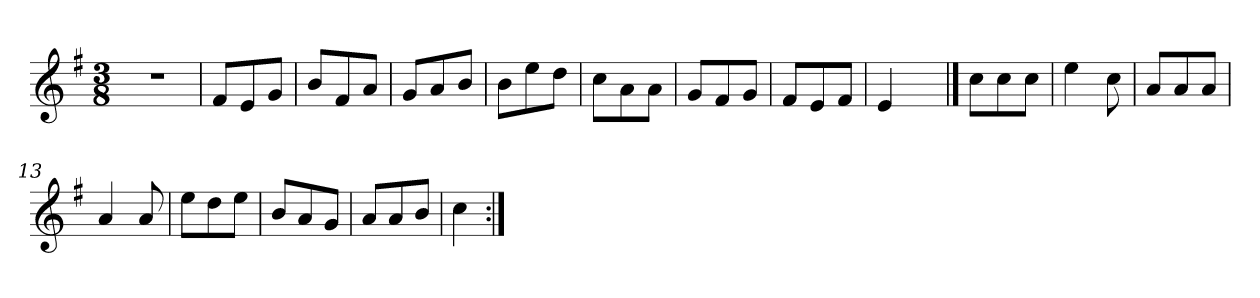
**kern
*part1
*staff1
*clefG2
*k[f#]
*G:
*M3/8
*MM120
=1
4.r
=2
8f#/L
8e/
8g/J
=3
8b/L
8f#/
8a/J
=4
8g/L
8a/
8b/J
=5
8b\L
8ee\
8dd\J
=6
8cc\L
8a\
8a\J
=7
8g/L
8f#/
8g/J
=8
8f#/L
8e/
8f#/J
=9
4e
8ryy
==10
8cc\L
8cc\
8cc\J
=11
4ee
8cc
=12
8a/L
8a/
8a/J
=13
4a
8a
=14
8ee\L
8dd\
8ee\J
=15
8b/L
8a/
8g/J
=16
8a/L
8a/
8b/J
=17
4cc
=:|!
*-
